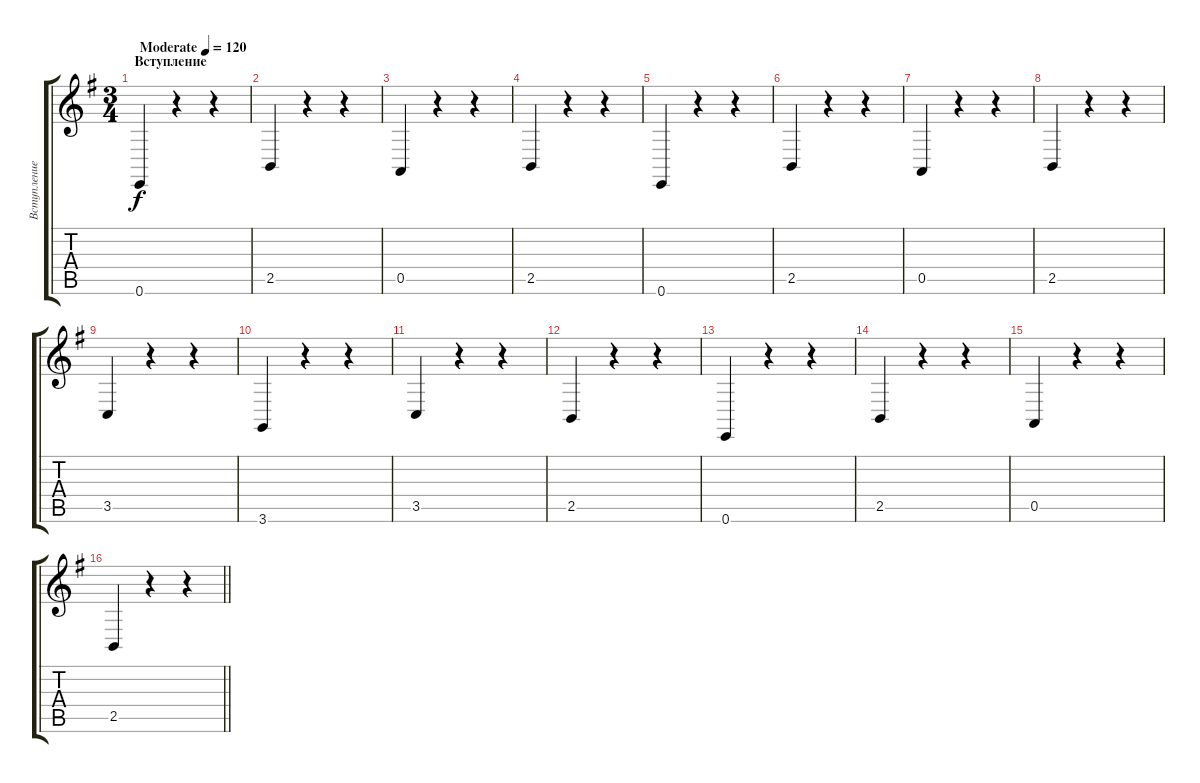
\track ("Вступление 2" "Вступление") {instrument tinklebell}
\staff {score tabs}
\tuning (E4 B3 G3 D3 A2 E2) {hide}
\ts (3 4)
\section ("" "Вступление")
\tempo (120 "Moderate")
\clef g2
\ks g
0.6.4{dy f instrument tinklebell} r.4 r.4 |
2.5.4 r.4 r.4 |
0.5.4 r.4 r.4 |
2.5.4 r.4 r.4 |
0.6.4 r.4 r.4 |
2.5.4 r.4 r.4 |
0.5.4 r.4 r.4 |
2.5.4 r.4 r.4 |
3.5.4 r.4 r.4 |
3.6.4 r.4 r.4 |
3.5.4 r.4 r.4 |
2.5.4 r.4 r.4 |
0.6.4 r.4 r.4 |
2.5.4 r.4 r.4 |
0.5.4 r.4 r.4 |
\barLineRight lightlight
2.5.4 r.4 r.4
